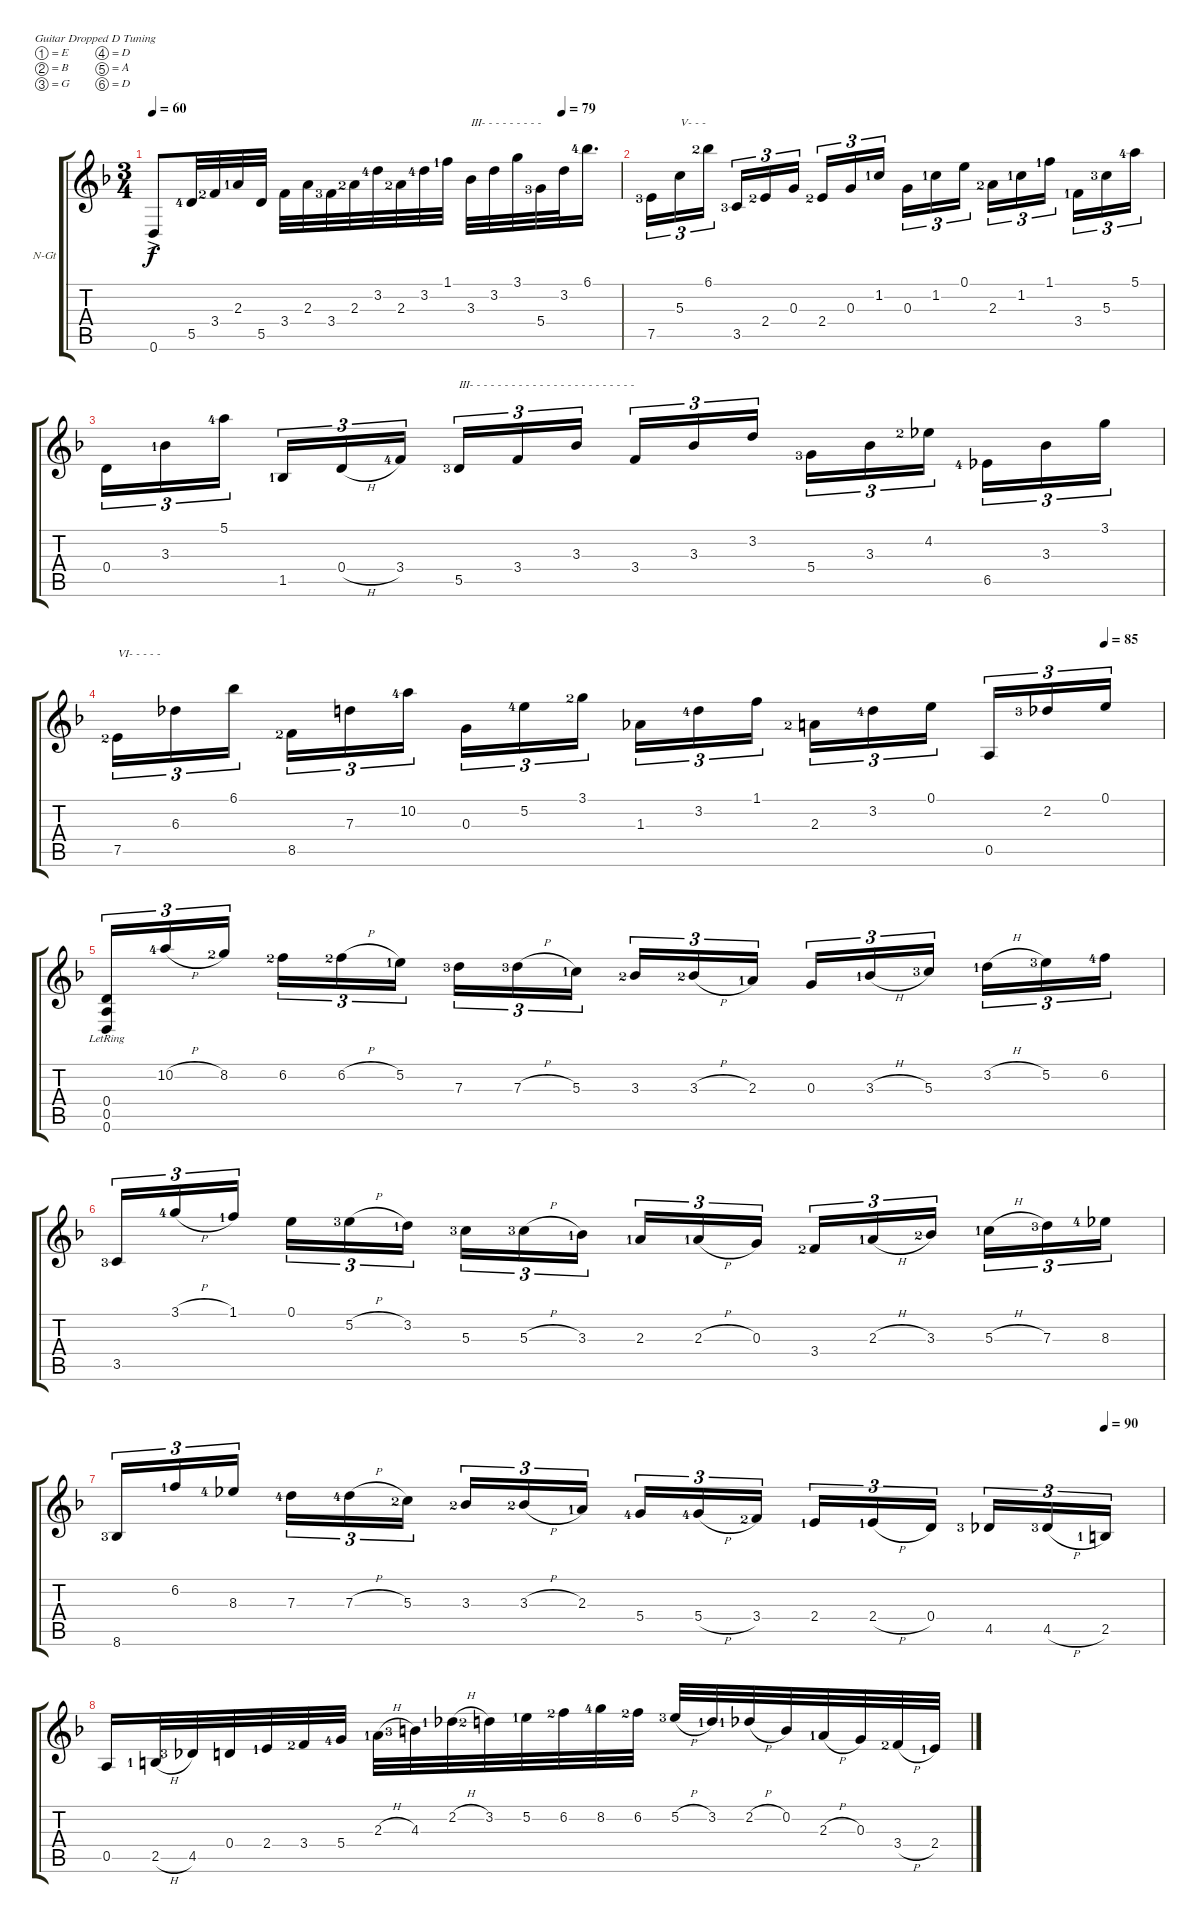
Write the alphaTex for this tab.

\bracketExtendMode groupsimilarinstruments
\firstSystemTrackNameOrientation horizontal
\otherSystemsTrackNameOrientation horizontal
\track ("Classical Guitar" "N-Gt") {instrument acousticguitarnylon}
\staff {score tabs}
\tuning (E4 B3 G3 D3 A2 D2)
\ts (3 4)
\tempo 60
\tempo (79 0.875)
\clef g2
\scale
0.523377
\ks dminor
0.6{ac}.8{dy f} 5.5{lf 5}.32 3.4{lf 3}.32 2.3{lf 2}.32 5.5.32 3.4.32 2.3.32 3.4{lf 4}.32 2.3{lf 3}.32 3.2{lf 5}.32 2.3{lf 3}.32 3.2{lf 5}.32 1.1{lf 2}.32 3.3.32{txt "III- - - - - - - - -"} 3.2.32 3.1.32 5.4{lf 4}.32 3.2.32 6.1{lf 5}.16{d} |
\scale
0.476623 7.5{lf 4}.16{tu (3 2)} 5.3.16{tu (3 2) txt "V- - -"} 6.1{lf 3}.16{tu (3 2)} 3.5{lf 4}.16{tu (3 2)} 2.4{lf 3}.16{tu (3 2)} 0.3.16{tu (3 2)} 2.4{lf 3}.16{tu (3 2)} 0.3.16{tu (3 2)} 1.2{lf 2}.16{tu (3 2)} 0.3.16{tu (3 2)} 1.2{lf 2}.16{tu (3 2)} 0.1.16{tu (3 2)} 2.3{lf 3}.16{tu (3 2)} 1.2{lf 2}.16{tu (3 2)} 1.1{lf 2}.16{tu (3 2)} 3.4{lf 2}.16{tu (3 2)} 5.3{lf 4}.16{tu (3 2)} 5.1{lf 5}.16{tu (3 2)} |
\scale
0.498943 0.4.16{tu (3 2)} 3.3{lf 2}.16{tu (3 2)} 5.1{lf 5}.16{tu (3 2)} 1.5{lf 2}.16{tu (3 2)} 0.4{h}.16{tu (3 2)} 3.4{lf 5}.16{tu (3 2)} 5.5{lf 4}.16{tu (3 2) txt "III- - - - - - - - - - - - - - - - - - - - - - - -"} 3.4.16{tu (3 2)} 3.3.16{tu (3 2)} 3.4.16{tu (3 2)} 3.3.16{tu (3 2)} 3.2.16{tu (3 2)} 5.4{lf 4}.16{tu (3 2)} 3.3.16{tu (3 2)} 4.2{lf 3}.16{tu (3 2)} 6.5{lf 5}.16{tu (3 2)} 3.3.16{tu (3 2)} 3.1.16{tu (3 2)} |
\tempo (85 0.944444)
\scale
0.501057 7.5{lf 3}.16{tu (3 2) txt "VI- - - - -"} 6.3.16{tu (3 2)} 6.1.16{tu (3 2)} 8.5{lf 3}.16{tu (3 2)} 7.3.16{tu (3 2)} 10.2{lf 5}.16{tu (3 2)} 0.3.16{tu (3 2)} 5.2{lf 5}.16{tu (3 2)} 3.1{lf 3}.16{tu (3 2)} 1.3.16{tu (3 2)} 3.2{lf 5}.16{tu (3 2)} 1.1.16{tu (3 2)} 2.3{lf 3}.16{tu (3 2)} 3.2{lf 5}.16{tu (3 2)} 0.1.16{tu (3 2)} 0.5.16{tu (3 2)} 2.2{lf 4}.16{tu (3 2)} 0.1.16{tu (3 2)} |
\scale
0.457666 (0.4{lr} 0.5{lr} 0.6{lr}).16{tu (3 2)} 10.2{h lf 5}.16{tu (3 2)} 8.2{lf 3}.16{tu (3 2)} 6.2{lf 3}.16{tu (3 2)} 6.2{h lf 3}.16{tu (3 2)} 5.2{lf 2}.16{tu (3 2)} 7.3{lf 4}.16{tu (3 2)} 7.3{h lf 4}.16{tu (3 2)} 5.3{lf 2}.16{tu (3 2)} 3.3{lf 3}.16{tu (3 2)} 3.3{h lf 3}.16{tu (3 2)} 2.3{lf 2}.16{tu (3 2)} 0.3.16{tu (3 2)} 3.3{h lf 2}.16{tu (3 2)} 5.3{lf 4}.16{tu (3 2)} 3.2{h lf 2}.16{tu (3 2)} 5.2{lf 4}.16{tu (3 2)} 6.2{lf 5}.16{tu (3 2)} |
\scale
0.542334 3.5{lf 4}.16{tu (3 2)} 3.1{h lf 5}.16{tu (3 2)} 1.1{lf 2}.16{tu (3 2)} 0.1.16{tu (3 2)} 5.2{h lf 4}.16{tu (3 2)} 3.2{lf 2}.16{tu (3 2)} 5.3{lf 4}.16{tu (3 2)} 5.3{h lf 4}.16{tu (3 2)} 3.3{lf 2}.16{tu (3 2)} 2.3{lf 2}.16{tu (3 2)} 2.3{h lf 2}.16{tu (3 2)} 0.3.16{tu (3 2)} 3.4{lf 3}.16{tu (3 2)} 2.3{h lf 2}.16{tu (3 2)} 3.3{lf 3}.16{tu (3 2)} 5.3{h lf 2}.16{tu (3 2)} 7.3{lf 4}.16{tu (3 2)} 8.3{lf 5}.16{tu (3 2)} |
\tempo (90 0.944444)
\scale
0.437673 8.6{lf 4}.16{tu (3 2)} 6.2{lf 2}.16{tu (3 2)} 8.3{lf 5}.16{tu (3 2)} 7.3{lf 5}.16{tu (3 2)} 7.3{h lf 5}.16{tu (3 2)} 5.3{lf 3}.16{tu (3 2)} 3.3{lf 3}.16{tu (3 2)} 3.3{h lf 3}.16{tu (3 2)} 2.3{lf 2}.16{tu (3 2)} 5.4{lf 5}.16{tu (3 2)} 5.4{h lf 5}.16{tu (3 2)} 3.4{lf 3}.16{tu (3 2)} 2.4{lf 2}.16{tu (3 2)} 2.4{h lf 2}.16{tu (3 2)} 0.4.16{tu (3 2)} 4.5{lf 4}.16{tu (3 2)} 4.5{h lf 4}.16{tu (3 2)} 2.5{lf 2}.16{tu (3 2)} |
\scale
0.562327 0.5.16 2.5{h lf 2}.32 4.5{lf 4}.32 0.4.32 2.4{lf 2}.32 3.4{lf 3}.32 5.4{lf 5}.32 2.3{h lf 2}.32 4.3{lf 4}.32 2.2{h lf 2}.32 3.2{lf 3}.32 5.2{lf 2}.32 6.2{lf 3}.32 8.2{lf 5}.32 6.2{lf 3}.32 5.2{h lf 4}.32 3.2{lf 2}.32 2.2{h lf 2}.32 0.2.32 2.3{h lf 2}.32 0.3.32 3.4{h lf 3}.32 2.4{lf 2}.32
